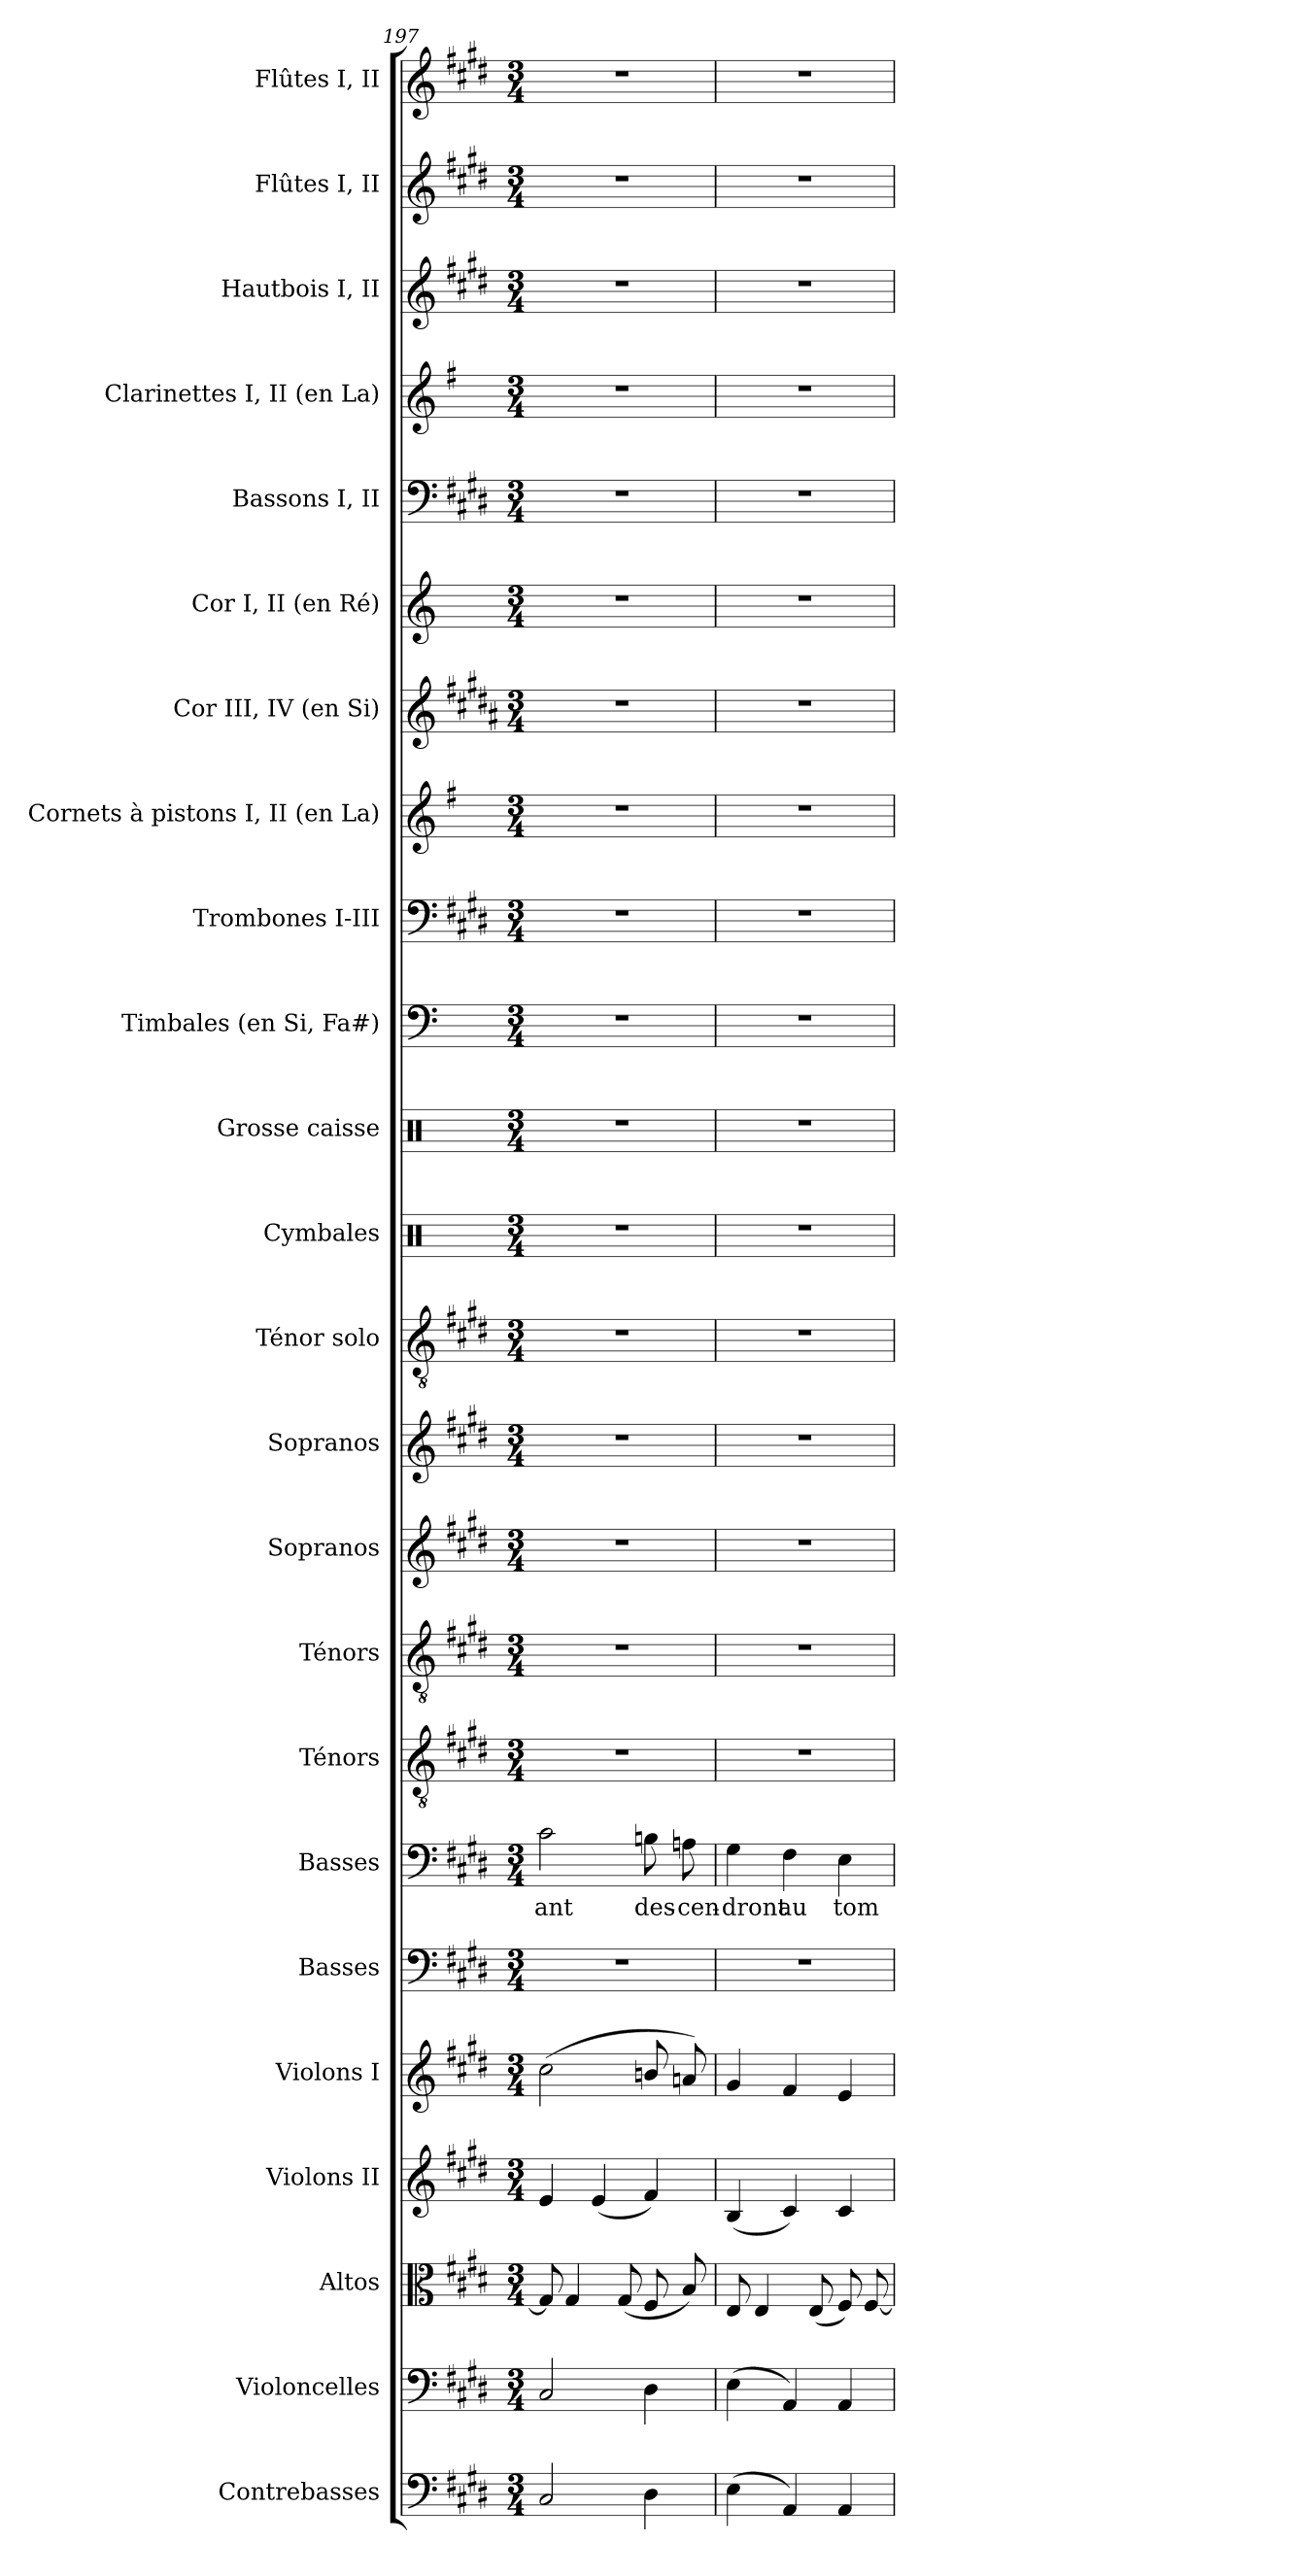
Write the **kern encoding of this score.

**kern	**kern	**kern	**kern	**kern	**kern	**kern	**text	**kern	**kern	**kern	**kern	**kern	**kern	**kern	**kern	**kern	**kern	**kern	**kern	**kern	**kern	**kern	**kern	**kern
*part24	*part23	*part22	*part21	*part20	*part19	*part18	*part18	*part17	*part16	*part15	*part14	*part13	*part12	*part11	*part10	*part9	*part8	*part7	*part6	*part5	*part4	*part3	*part2	*part1
*staff24	*staff23	*staff22	*staff21	*staff20	*staff19	*staff18	*staff18	*staff17	*staff16	*staff15	*staff14	*staff13	*staff12	*staff11	*staff10	*staff9	*staff8	*staff7	*staff6	*staff5	*staff4	*staff3	*staff2	*staff1
*I"Contrebasses	*I"Violoncelles	*I"Altos	*I"Violons II	*I"Violons I	*I"Basses	*I"Basses	*	*I"Ténors	*I"Ténors	*I"Sopranos	*I"Sopranos	*I"Ténor solo	*I"Cymbales	*I"Grosse caisse	*I"Timbales (en Si, Fa#)	*I"Trombones I-III	*I"Cornets à pistons I, II (en La)	*I"Cor III, IV (en Si)	*I"Cor I, II (en Ré)	*I"Bassons I, II	*I"Clarinettes I, II (en La)	*I"Hautbois I, II	*I"Flûtes I, II	*I"Flûtes I, II
*I'Cb.	*I'Vlles	*I'Altos	*I'Vns II	*I'Vns I	*I'Basses	*I'Basses	*	*I'Tén.	*I'Tén.	*I'Sopr.	*I'Sopr.	*I'Tén. solo	*I'Cym.	*I'G. c.	*I'Timb.	*I'Trb.	*I'C.à p. (La)	*I'Cor (Si)	*I'Cor (Ré)	*I'Bns	*I'Cl. (La)	*I'Hb.	*I'Fl.	*I'Fl.
!!LO:LB:g=z
*clefF4	*clefF4	*clefC3	*clefG2	*clefG2	*clefF4	*clefF4	*	*clefGv2	*clefGv2	*clefG2	*clefG2	*clefGv2	*clefX	*clefX	*clefF4	*clefF4	*clefG2	*clefG2	*clefG2	*clefF4	*clefG2	*clefG2	*clefG2	*clefG2
*ITrd7c12	*	*	*	*	*	*	*	*ITrd7c12	*ITrd7c12	*	*	*ITrd7c12	*	*	*	*	*ITrd2c3	*ITrd8c13	*ITrd6c10	*	*ITrd2c3	*	*	*
*k[f#c#g#d#]	*k[f#c#g#d#]	*k[f#c#g#d#]	*k[f#c#g#d#]	*k[f#c#g#d#]	*k[f#c#g#d#]	*k[f#c#g#d#]	*	*k[f#c#g#d#]	*k[f#c#g#d#]	*k[f#c#g#d#]	*k[f#c#g#d#]	*k[f#c#g#d#]	*k[]	*k[]	*k[]	*k[f#c#g#d#]	*k[f#c#g#d#]	*k[f#c#g#d#a#]	*k[f#c#]	*k[f#c#g#d#]	*k[f#c#g#d#]	*k[f#c#g#d#]	*k[f#c#g#d#]	*k[f#c#g#d#]
*E:	*E:	*E:	*E:	*E:	*E:	*E:	*	*E:	*E:	*E:	*E:	*E:	*C:	*C:	*C:	*E:	*E:	*B:	*D:	*E:	*E:	*E:	*E:	*E:
*M3/4	*M3/4	*M3/4	*M3/4	*M3/4	*M3/4	*M3/4	*	*M3/4	*M3/4	*M3/4	*M3/4	*M3/4	*M3/4	*M3/4	*M3/4	*M3/4	*M3/4	*M3/4	*M3/4	*M3/4	*M3/4	*M3/4	*M3/4	*M3/4
=197	=197	=197	=197	=197	=197	=197	=197	=197	=197	=197	=197	=197	=197	=197	=197	=197	=197	=197	=197	=197	=197	=197	=197	=197
!	!	!	!	!	!LO:N:vis=1	!	!	!	!	!	!	!	!	!	!	!	!	!	!	!	!	!	!	!
!	!	!	!	!	!	!	!LO:LY:b:color=#000000	!LO:N:vis=1	!LO:N:vis=1	!LO:N:vis=1	!LO:N:vis=1	!LO:N:vis=1	!LO:N:vis=1	!LO:N:vis=1	!LO:N:vis=1	!LO:N:vis=1	!LO:N:vis=1	!LO:N:vis=1	!LO:N:vis=1	!LO:N:vis=1	!LO:N:vis=1	!LO:N:vis=1	!LO:N:vis=1	!LO:N:vis=1
2CC#i/	2C#i/	8G#i/]	4ei/	(2cc#i\	2.r	2c#i\	-ant	2.r	2.r	2.r	2.r	2.r	2.r	2.r	2.r	2.r	2.r	2.r	2.r	2.r	2.r	2.r	2.r	2.r
.	.	4G#i/	.	.	.	.	.	.	.	.	.	.	.	.	.	.	.	.	.	.	.	.	.	.
.	.	.	(4ei/	.	.	.	.	.	.	.	.	.	.	.	.	.	.	.	.	.	.	.	.	.
.	.	(8G#i/	.	.	.	.	.	.	.	.	.	.	.	.	.	.	.	.	.	.	.	.	.	.
!	!	!	!	!	!	!	!LO:LY:b:color=#000000	!	!	!	!	!	!	!	!	!	!	!	!	!	!	!	!	!
4DD#i\	4D#i\	8F#i/	4f#i/)	8bni/	.	8Bni\	des-	.	.	.	.	.	.	.	.	.	.	.	.	.	.	.	.	.
!	!	!	!	!	!	!	!LO:LY:b:color=#000000	!	!	!	!	!	!	!	!	!	!	!	!	!	!	!	!	!
.	.	8Bi/)	.	8ani/)	.	8Ani\	-cen-	.	.	.	.	.	.	.	.	.	.	.	.	.	.	.	.	.
=198	=198	=198	=198	=198	=198	=198	=198	=198	=198	=198	=198	=198	=198	=198	=198	=198	=198	=198	=198	=198	=198	=198	=198	=198
!	!	!	!	!	!LO:N:vis=1	!	!	!	!	!	!	!	!	!	!	!	!	!	!	!	!	!	!	!
!	!	!	!	!	!	!	!LO:LY:b:color=#000000	!LO:N:vis=1	!LO:N:vis=1	!LO:N:vis=1	!LO:N:vis=1	!LO:N:vis=1	!LO:N:vis=1	!LO:N:vis=1	!LO:N:vis=1	!LO:N:vis=1	!LO:N:vis=1	!LO:N:vis=1	!LO:N:vis=1	!LO:N:vis=1	!LO:N:vis=1	!LO:N:vis=1	!LO:N:vis=1	!LO:N:vis=1
(4EEi\	(4Ei\	8Ei/	(4Bi/	4g#i/	2.r	4G#i\	-dront	2.r	2.r	2.r	2.r	2.r	2.r	2.r	2.r	2.r	2.r	2.r	2.r	2.r	2.r	2.r	2.r	2.r
.	.	4Ei/	.	.	.	.	.	.	.	.	.	.	.	.	.	.	.	.	.	.	.	.	.	.
!	!	!	!	!	!	!	!LO:LY:b:color=#000000	!	!	!	!	!	!	!	!	!	!	!	!	!	!	!	!	!
4AAAi/)	4AAi/)	.	4c#i/)	4f#i/	.	4F#i\	au	.	.	.	.	.	.	.	.	.	.	.	.	.	.	.	.	.
.	.	(8Ei/	.	.	.	.	.	.	.	.	.	.	.	.	.	.	.	.	.	.	.	.	.	.
!	!	!	!	!	!	!	!LO:LY:b:color=#000000	!	!	!	!	!	!	!	!	!	!	!	!	!	!	!	!	!
4AAAi/	4AAi/	8F#i/)	4c#i/	4ei/	.	4Ei\	tom-	.	.	.	.	.	.	.	.	.	.	.	.	.	.	.	.	.
.	.	[<8F#i/	.	.	.	.	.	.	.	.	.	.	.	.	.	.	.	.	.	.	.	.	.	.
=	=	=	=	=	=	=	=	=	=	=	=	=	=	=	=	=	=	=	=	=	=	=	=	=
*-	*-	*-	*-	*-	*-	*-	*-	*-	*-	*-	*-	*-	*-	*-	*-	*-	*-	*-	*-	*-	*-	*-	*-	*-
